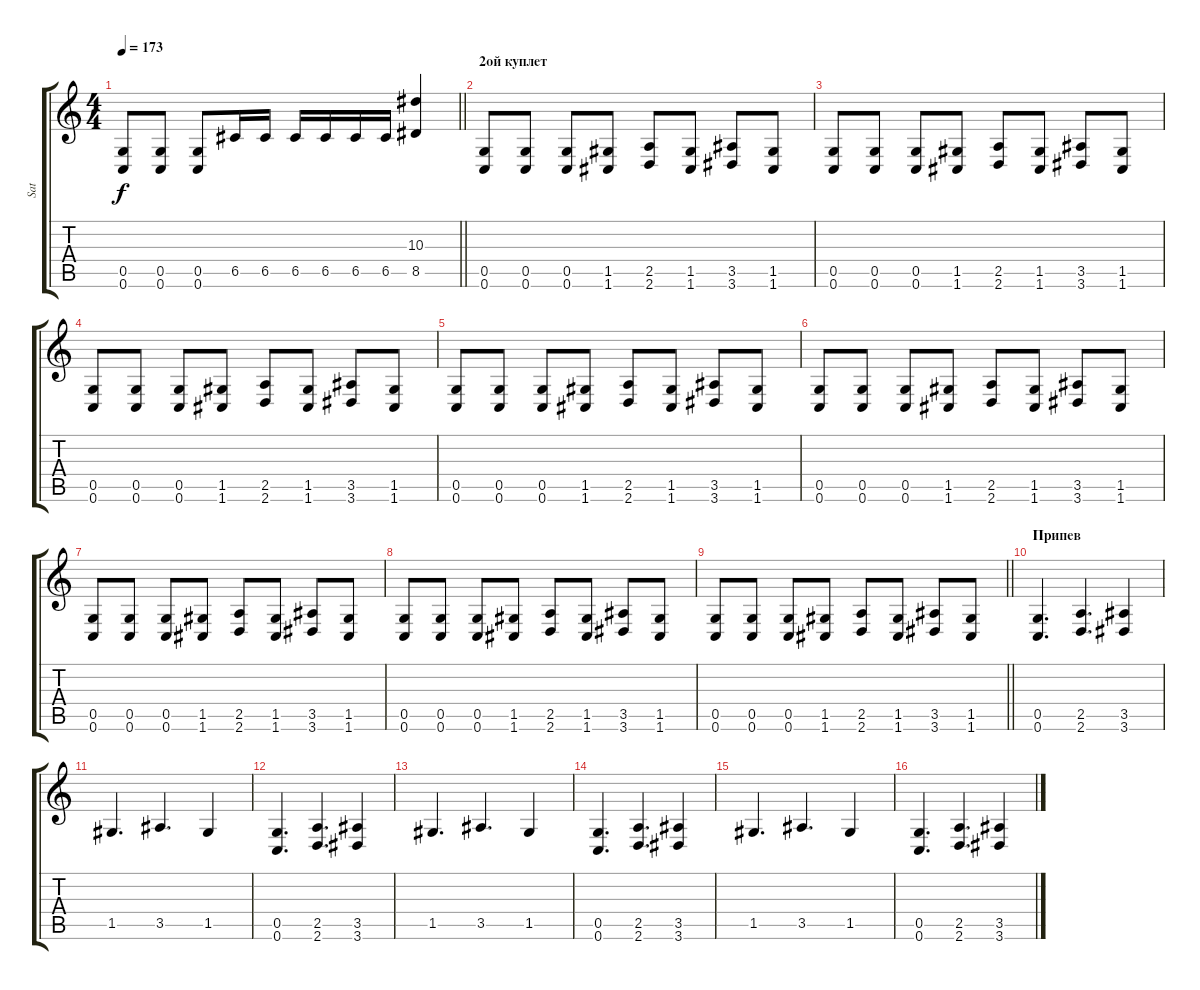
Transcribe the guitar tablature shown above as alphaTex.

\track ("Sat" "Sat") {instrument distortionguitar}
\staff {score tabs}
\tuning (D4 A3 F3 C3 G2 C2) {hide}
\ts (4 4)
\tempo 173
\clef g2
\barLineRight lightlight
\ks c
(0.5 0.6).8{dy f} (0.5 0.6).8 (0.5 0.6).8 6.5.16 6.5.16 6.5.16 6.5.16 6.5.16 6.5.16 (10.3 8.5).4 |
\section ("" "2ой куплет")
(0.5 0.6).8 (0.5 0.6).8 (0.5 0.6).8 (1.5 1.6).8 (2.5 2.6).8 (1.5 1.6).8 (3.5 3.6).8 (1.5 1.6).8 |
(0.5 0.6).8 (0.5 0.6).8 (0.5 0.6).8 (1.5 1.6).8 (2.5 2.6).8 (1.5 1.6).8 (3.5 3.6).8 (1.5 1.6).8 |
(0.5 0.6).8 (0.5 0.6).8 (0.5 0.6).8 (1.5 1.6).8 (2.5 2.6).8 (1.5 1.6).8 (3.5 3.6).8 (1.5 1.6).8 |
(0.5 0.6).8 (0.5 0.6).8 (0.5 0.6).8 (1.5 1.6).8 (2.5 2.6).8 (1.5 1.6).8 (3.5 3.6).8 (1.5 1.6).8 |
(0.5 0.6).8 (0.5 0.6).8 (0.5 0.6).8 (1.5 1.6).8 (2.5 2.6).8 (1.5 1.6).8 (3.5 3.6).8 (1.5 1.6).8 |
(0.5 0.6).8 (0.5 0.6).8 (0.5 0.6).8 (1.5 1.6).8 (2.5 2.6).8 (1.5 1.6).8 (3.5 3.6).8 (1.5 1.6).8 |
(0.5 0.6).8 (0.5 0.6).8 (0.5 0.6).8 (1.5 1.6).8 (2.5 2.6).8 (1.5 1.6).8 (3.5 3.6).8 (1.5 1.6).8 |
\barLineRight lightlight
(0.5 0.6).8 (0.5 0.6).8 (0.5 0.6).8 (1.5 1.6).8 (2.5 2.6).8 (1.5 1.6).8 (3.5 3.6).8 (1.5 1.6).8 |
\section ("" "Припев")
(0.5 0.6).4{d} (2.5 2.6).4{d} (3.5 3.6).4 |
1.5.4{d} 3.5.4{d} 1.5.4 |
(0.5 0.6).4{d} (2.5 2.6).4{d} (3.5 3.6).4 |
1.5.4{d} 3.5.4{d} 1.5.4 |
(0.5 0.6).4{d} (2.5 2.6).4{d} (3.5 3.6).4 |
1.5.4{d} 3.5.4{d} 1.5.4 |
(0.5 0.6).4{d} (2.5 2.6).4{d} (3.5 3.6).4
